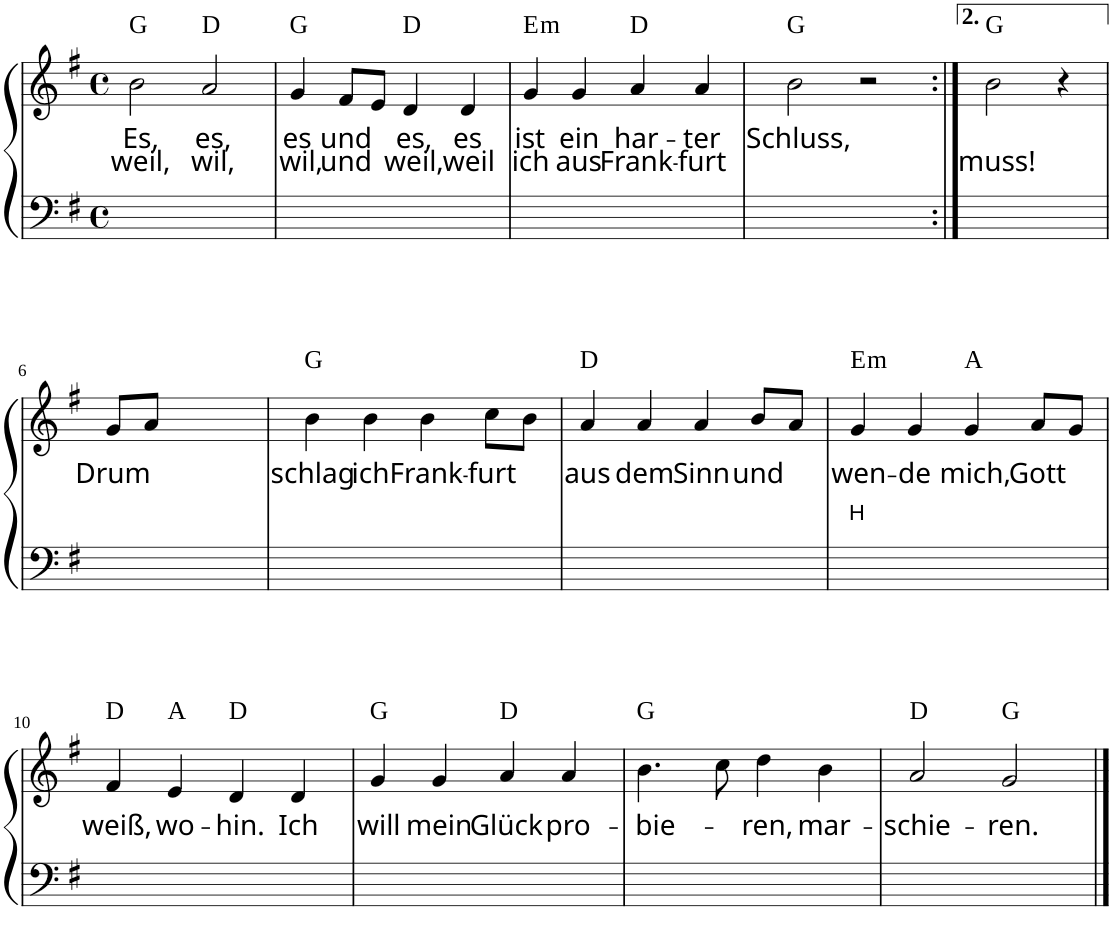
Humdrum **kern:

**kern	**kern	**text	**text	**harte
*part1	*part1	*part1	*part1	*part1
*staff2	*staff1	*staff1	*staff1	*
*clefF4	*clefG2	*	*	*
*k[f#]	*k[f#]	*	*	*
*G:	*G:	*	*	*
*M4/4	*M4/4	*	*	*
*met(c)	*met(c)	*	*	*
=1	=1	=1	=1	=1
!	!	!LO:LY:b	!LO:LY:b	!
1ryy	2b\	Es,	weil,	G:maj
!	!	!LO:LY:b	!LO:LY:b	!
.	2a/	es,	wil,	D:maj
=2	=2	=2	=2	=2
!	!	!LO:LY:b	!LO:LY:b	!
1ryy	4g/	es	wil,	G:maj
!	!	!LO:LY:b	!LO:LY:b	!
.	8f#/L	und	und	.
.	8e/J	.	.	.
!	!	!LO:LY:b	!LO:LY:b	!
.	4d/	es,	weil,	D:maj
!	!	!LO:LY:b	!LO:LY:b	!
.	4d/	es	weil	.
=3	=3	=3	=3	=3
!	!	!LO:LY:b	!LO:LY:b	!LO:H:kt=m
1ryy	4g/	ist	ich	E:min
!	!	!LO:LY:b	!LO:LY:b	!
.	4g/	ein	aus	.
!	!	!LO:LY:b	!LO:LY:b	!
.	4a/	har-	Frank-	D:maj
!	!	!LO:LY:b	!LO:LY:b	!
.	4a/	-ter	-furt	.
=4	=4	=4	=4	=4
!	!	!LO:LY:b	!	!
1ryy	2b\	Schluss,	.	G:maj
.	2r	.	.	.
=5:|!	=5:|!	=5:|!	=5:|!	=5:|!
!	!	!	!LO:LY:b	!
2.ryy	2b\	.	muss!	G:maj
.	4r	.	.	.
!!LO:LB:g=z
=6	=6	=6	=6	=6
!	!	!LO:LY:b	!	!
2.ryy	8g/L	Drum	.	.
.	8a/J	.	.	.
.	2ryy	.	.	.
=7	=7	=7	=7	=7
!	!	!LO:LY:b	!	!
1ryy	4b\	schlag	.	G:maj
!	!	!LO:LY:b	!	!
.	4b\	ich	.	.
!	!	!LO:LY:b	!	!
.	4b\	Frank-	.	.
!	!	!LO:LY:b	!	!
.	8cc\L	-furt	.	.
.	8b\J	.	.	.
=8	=8	=8	=8	=8
!	!	!LO:LY:b	!	!
1ryy	4a/	aus	.	D:maj
!	!	!LO:LY:b	!	!
.	4a/	dem	.	.
!	!	!LO:LY:b	!	!
.	4a/	Sinn	.	.
!	!	!LO:LY:b	!	!
.	8b/L	und	.	.
.	8a/J	.	.	.
=9	=9	=9	=9	=9
!LO:TX:a:t=H	!	!	!	!
!	!	!LO:LY:b	!	!LO:H:kt=m
1ryy	4g/	wen-	.	E:min
!	!	!LO:LY:b	!	!
.	4g/	-de	.	.
!	!	!LO:LY:b	!	!
.	4g/	mich,	.	A:maj
!	!	!LO:LY:b	!	!
.	8a/L	Gott	.	.
.	8g/J	.	.	.
!!LO:LB:g=z
=10	=10	=10	=10	=10
!	!	!LO:LY:b	!	!
1ryy	4f#/	weiß,	.	D:maj
!	!	!LO:LY:b	!	!
.	4e/	wo-	.	A:maj
!	!	!LO:LY:b	!	!
.	4d/	-hin.	.	D:maj
!	!	!LO:LY:b	!	!
.	4d/	Ich	.	.
=11	=11	=11	=11	=11
!	!	!LO:LY:b	!	!
1ryy	4g/	will	.	G:maj
!	!	!LO:LY:b	!	!
.	4g/	mein	.	.
!	!	!LO:LY:b	!	!
.	4a/	Glück	.	D:maj
!	!	!LO:LY:b	!	!
.	4a/	pro-	.	.
=12	=12	=12	=12	=12
!	!	!LO:LY:b	!	!
1ryy	4.b\	-bie-	.	G:maj
.	8cc\	.	.	.
!	!	!LO:LY:b	!	!
.	4dd\	-ren,	.	.
!	!	!LO:LY:b	!	!
.	4b\	mar-	.	.
=13	=13	=13	=13	=13
!	!	!LO:LY:b	!	!
1ryy	2a/	-schie-	.	D:maj
!	!	!LO:LY:b	!	!
.	2g/	-ren.	.	G:maj
==	==	==	==	==
*-	*-	*-	*-	*-
